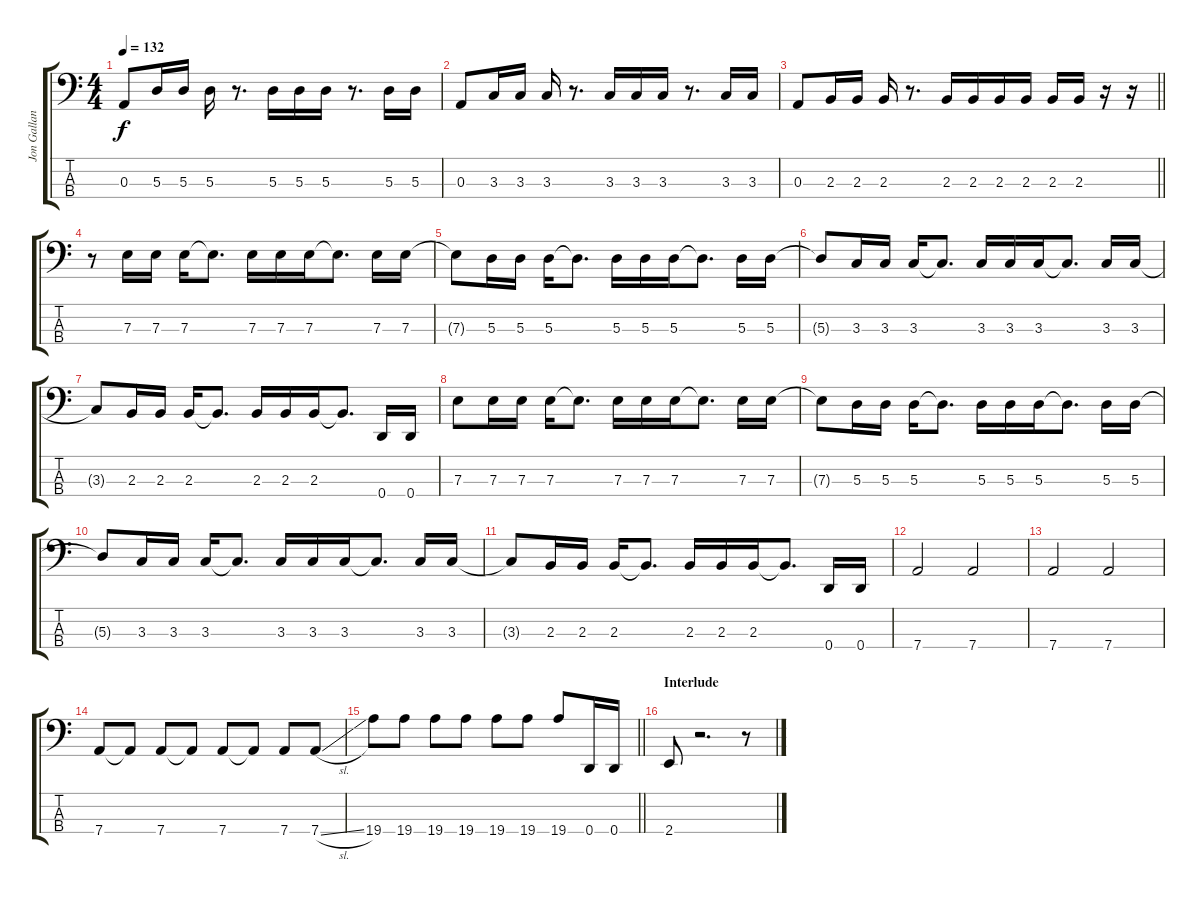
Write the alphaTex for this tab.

\track ("Jon Gallant" "Jon Gallan") {instrument electricbassfinger}
\staff {score tabs}
\tuning (G2 D2 A1 D1) {hide}
\ts (4 4)
\tempo 132
\clef f4
\ks c
0.3.8{dy f} 5.3.16 5.3.16 5.3.16 r.8{d} 5.3.16 5.3.16 5.3.16 r.8{d} 5.3.16 5.3.16 |
0.3.8 3.3.16 3.3.16 3.3.16 r.8{d} 3.3.16 3.3.16 3.3.16 r.8{d} 3.3.16 3.3.16 |
\barLineRight lightlight
0.3.8 2.3.16 2.3.16 2.3.16 r.8{d} 2.3.16 2.3.16 2.3.16 2.3.16 2.3.16 2.3.16 r.16 r.16 |
r.8 7.3.16 7.3.16 7.3.16 7.3{t}.8{d} 7.3.16 7.3.16 7.3.16 7.3{t}.8{d} 7.3.16 7.3.16 |
7.3{t}.8 5.3.16 5.3.16 5.3.16 5.3{t}.8{d} 5.3.16 5.3.16 5.3.16 5.3{t}.8{d} 5.3.16 5.3.16 |
5.3{t}.8 3.3.16 3.3.16 3.3.16 3.3{t}.8{d} 3.3.16 3.3.16 3.3.16 3.3{t}.8{d} 3.3.16 3.3.16 |
3.3{t}.8 2.3.16 2.3.16 2.3.16 2.3{t}.8{d} 2.3.16 2.3.16 2.3.16 2.3{t}.8{d} 0.4.16 0.4.16 |
7.3.8 7.3.16 7.3.16 7.3.16 7.3{t}.8{d} 7.3.16 7.3.16 7.3.16 7.3{t}.8{d} 7.3.16 7.3.16 |
7.3{t}.8 5.3.16 5.3.16 5.3.16 5.3{t}.8{d} 5.3.16 5.3.16 5.3.16 5.3{t}.8{d} 5.3.16 5.3.16 |
5.3{t}.8 3.3.16 3.3.16 3.3.16 3.3{t}.8{d} 3.3.16 3.3.16 3.3.16 3.3{t}.8{d} 3.3.16 3.3.16 |
3.3{t}.8 2.3.16 2.3.16 2.3.16 2.3{t}.8{d} 2.3.16 2.3.16 2.3.16 2.3{t}.8{d} 0.4.16 0.4.16 |
7.4.2 7.4.2 |
7.4.2 7.4.2 |
7.4.8 7.4{t}.8 7.4.8 7.4{t}.8 7.4.8 7.4{t}.8 7.4.8 7.4{sl}.8 |
\barLineRight lightlight
19.4.8 19.4.8 19.4.8 19.4.8 19.4.8 19.4.8 19.4.8 0.4.16 0.4.16 |
\section ("" "Interlude")
2.4.8 r.2{d} r.8
